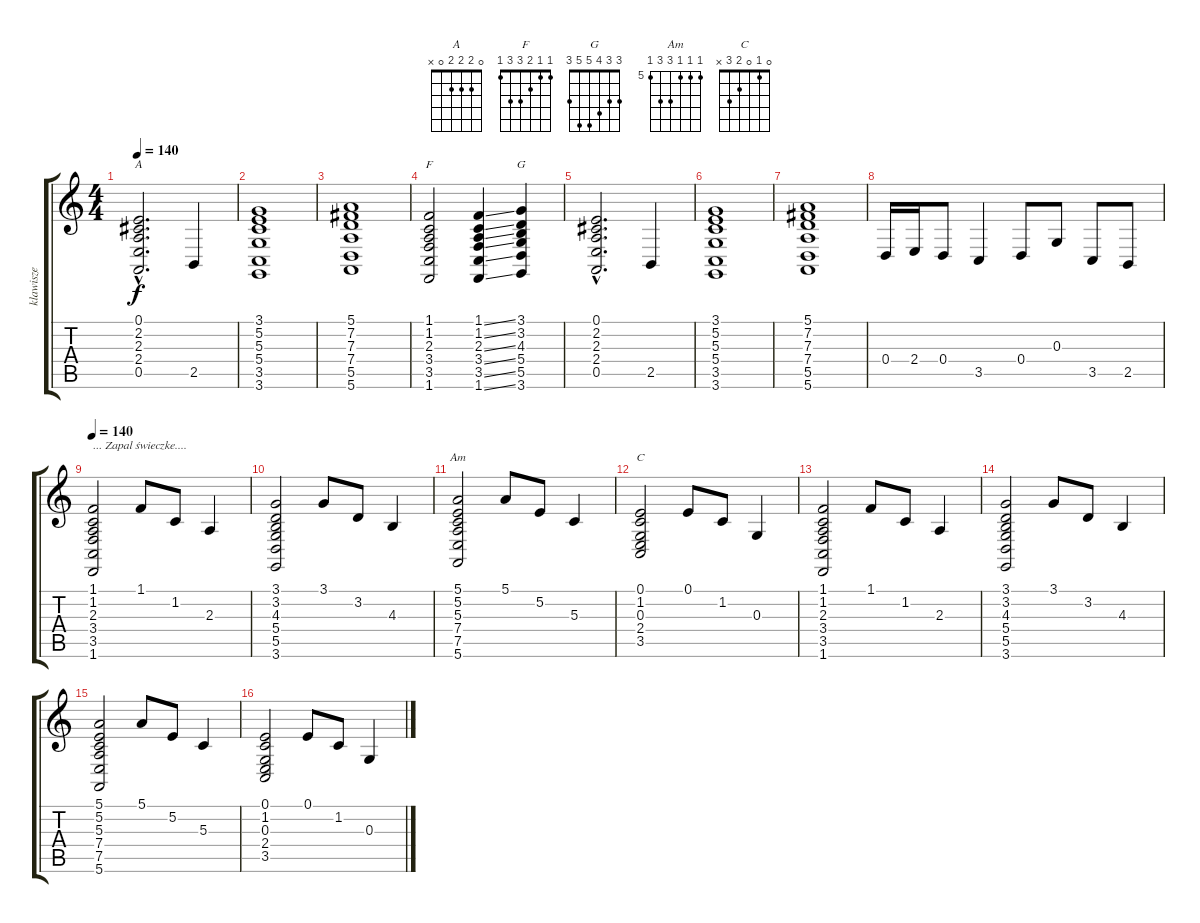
\track ("klawisze" "klawisze") {instrument stringensemble1}
\staff {score tabs}
\tuning (E4 B3 G3 D3 A2 E2) {hide}
\chord ("A" 0 2 2 2 0 x)
\chord ("F" 1 1 2 3 3 1)
\chord ("G" 3 3 4 5 5 3)
\chord ("Am" 5 5 5 7 7 5) {firstfret 5}
\chord ("C" 0 1 0 2 3 x)
\ts (4 4)
\tempo 140
\clef g2
\ks c
(0.1{hac} 2.2{hac} 2.3{hac} 2.4{hac} 0.5{hac}).2{d ch "A" dy f} 2.5.4 |
(3.1 5.2 5.3 5.4 3.5 3.6).1 |
(5.1 7.2 7.3 7.4 5.5 5.6).1 |
(1.1 1.2 2.3 3.4 3.5 1.6).2{ch "F"} (1.1{ss} 1.2{ss} 2.3{ss} 3.4{ss} 3.5{ss} 1.6{ss}).4 (3.1 3.2 4.3 5.4 5.5 3.6).4{ch "G"} |
(0.1{hac} 2.2{hac} 2.3{hac} 2.4{hac} 0.5{hac}).2{d} 2.5.4 |
(3.1 5.2 5.3 5.4 3.5 3.6).1 |
(5.1 7.2 7.3 7.4 5.5 5.6).1 |
0.4.16 2.4.16 0.4.8 3.5.4 0.4.8 0.3.8 3.5.8 2.5.8 |
\tempo 135
\tempo 140
(1.1 1.2 2.3 3.4 3.5 1.6).2{txt "... Zapal świeczke...."} 1.1.8 1.2.8 2.3.4 |
(3.1 3.2 4.3 5.4 5.5 3.6).2 3.1.8 3.2.8 4.3.4 |
(5.1 5.2 5.3 7.4 7.5 5.6).2{ch "Am"} 5.1.8 5.2.8 5.3.4 |
(0.1 1.2 0.3 2.4 3.5).2{ch "C"} 0.1.8 1.2.8 0.3.4 |
(1.1 1.2 2.3 3.4 3.5 1.6).2 1.1.8 1.2.8 2.3.4 |
(3.1 3.2 4.3 5.4 5.5 3.6).2 3.1.8 3.2.8 4.3.4 |
(5.1 5.2 5.3 7.4 7.5 5.6).2 5.1.8 5.2.8 5.3.4 |
(0.1 1.2 0.3 2.4 3.5).2 0.1.8 1.2.8 0.3.4
